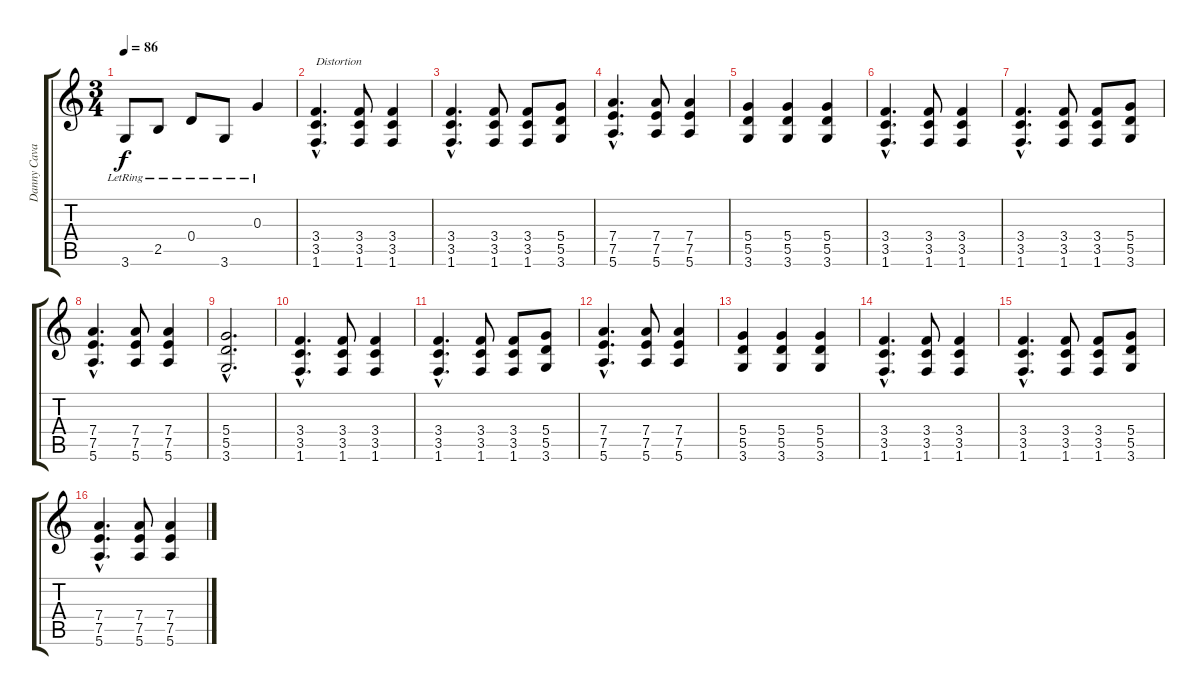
\track ("Danny Cavanagh (Electric Guitar 1)" "Danny Cava") {instrument distortionguitar}
\staff {score tabs}
\tuning (E4 B3 G3 D3 A2 E2) {hide}
\ts (3 4)
\tempo 86
\clef g2
\ks c
3.6{lr}.8{dy f} 2.5{lr}.8 0.4{lr}.8 3.6{lr}.8 0.3{lr}.4 |
(3.4{hac} 3.5{hac} 1.6{hac}).4{d txt "Distortion" volume 10 instrument distortionguitar} (3.4 3.5 1.6).8 (3.4 3.5 1.6).4 |
(3.4{hac} 3.5{hac} 1.6{hac}).4{d} (3.4 3.5 1.6).8 (3.4 3.5 1.6).8 (5.4 5.5 3.6).8 |
(7.4{hac} 7.5{hac} 5.6{hac}).4{d} (7.4 7.5 5.6).8 (7.4 7.5 5.6).4 |
(5.4 5.5 3.6).4 (5.4 5.5 3.6).4 (5.4 5.5 3.6).4 |
(3.4{hac} 3.5{hac} 1.6{hac}).4{d} (3.4 3.5 1.6).8 (3.4 3.5 1.6).4 |
(3.4{hac} 3.5{hac} 1.6{hac}).4{d} (3.4 3.5 1.6).8 (3.4 3.5 1.6).8 (5.4 5.5 3.6).8 |
(7.4{hac} 7.5{hac} 5.6{hac}).4{d} (7.4 7.5 5.6).8 (7.4 7.5 5.6).4 |
(5.4{hac} 5.5{hac} 3.6{hac}).2{d} |
(3.4{hac} 3.5{hac} 1.6{hac}).4{d} (3.4 3.5 1.6).8 (3.4 3.5 1.6).4 |
(3.4{hac} 3.5{hac} 1.6{hac}).4{d} (3.4 3.5 1.6).8 (3.4 3.5 1.6).8 (5.4 5.5 3.6).8 |
(7.4{hac} 7.5{hac} 5.6{hac}).4{d} (7.4 7.5 5.6).8 (7.4 7.5 5.6).4 |
(5.4 5.5 3.6).4 (5.4 5.5 3.6).4 (5.4 5.5 3.6).4 |
(3.4{hac} 3.5{hac} 1.6{hac}).4{d} (3.4 3.5 1.6).8 (3.4 3.5 1.6).4 |
(3.4{hac} 3.5{hac} 1.6{hac}).4{d} (3.4 3.5 1.6).8 (3.4 3.5 1.6).8 (5.4 5.5 3.6).8 |
(7.4{hac} 7.5{hac} 5.6{hac}).4{d} (7.4 7.5 5.6).8 (7.4 7.5 5.6).4
